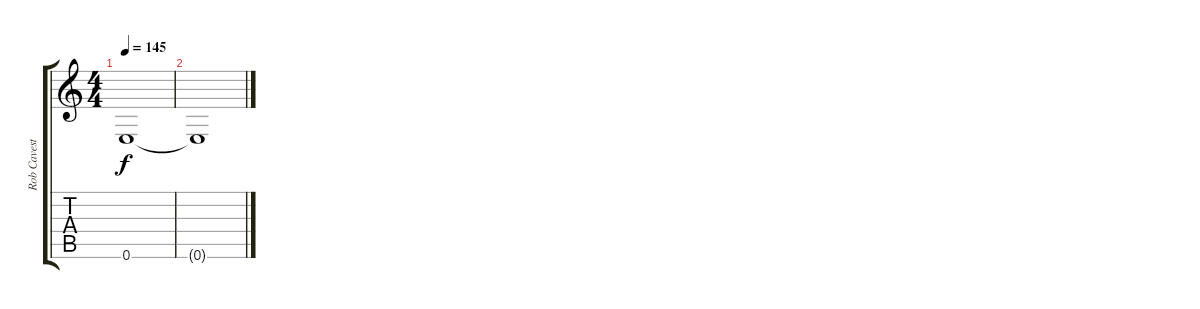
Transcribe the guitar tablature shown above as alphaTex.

\track ("Rob Cavestany" "Rob Cavest") {instrument distortionguitar}
\staff {score tabs}
\tuning (E4 B3 G3 D3 A2 E2) {hide}
\ts (4 4)
\tempo 145
\clef g2
\ks c
0.6{t}.1{dy f} |
0.6{t}.1
